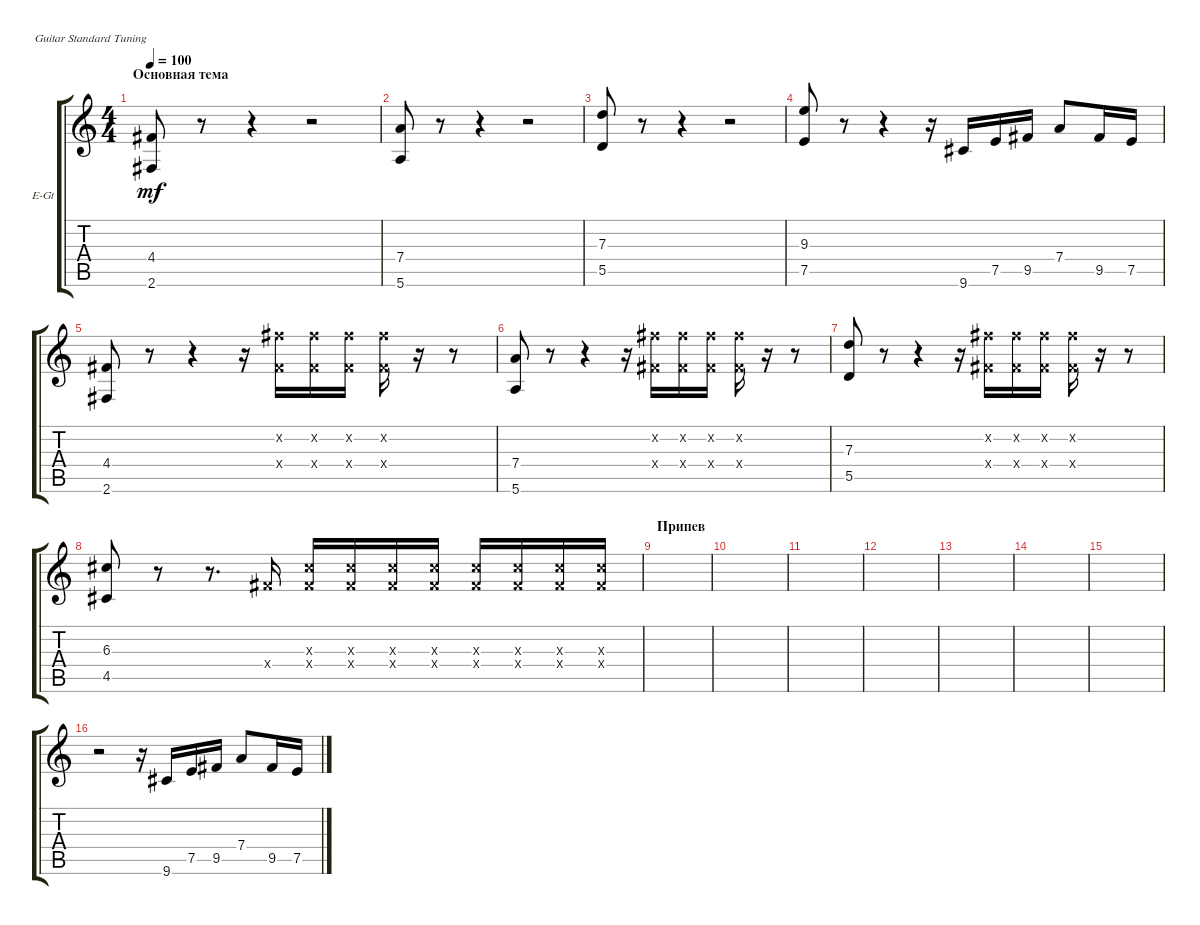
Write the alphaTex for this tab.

\defaultSystemsLayout 4
\bracketExtendMode groupsimilarinstruments
\firstSystemTrackNameOrientation horizontal
\otherSystemsTrackNameOrientation horizontal
\track ("Rhytm Guitar" "E-Gt") {instrument electricguitarclean}
\staff {score tabs}
\tuning (E4 B3 G3 D3 A2 E2)
\ts (4 4)
\section ("" "Основная тема")
\tempo 100
\clef g2
\ks c
(2.6 4.4).8{dy mf} r.8 r.4 r.2 |
(5.6 7.4).8 r.8 r.4 r.2 |
(5.5 7.3).8 r.8 r.4 r.2 |
(7.5 9.3).8 r.8 r.4 r.16 9.6.16 7.5.16 9.5.16 7.4.8 9.5.16 7.5.16 |
(2.6 4.4).8 r.8 r.4 r.16 (4.4{x} 7.2{x}).16 (4.4{x} 7.2{x}).16 (4.4{x} 7.2{x}).16 (7.2{x} 4.4{x}).16 r.16 r.8 |
(5.6 7.4).8 r.8 r.4 r.16 (4.4{x} 7.2{x}).16 (4.4{x} 7.2{x}).16 (4.4{x} 7.2{x}).16 (7.2{x} 4.4{x}).16 r.16 r.8 |
(5.5 7.3).8 r.8 r.4 r.16 (4.4{x} 7.2{x}).16 (4.4{x} 7.2{x}).16 (4.4{x} 7.2{x}).16 (7.2{x} 4.4{x}).16 r.16 r.8 |
(4.5 6.3).8 r.8 r.8{d} 4.4{x}.16 (6.3{x} 4.4{x}).16 (6.3{x} 4.4{x}).16 (6.3{x} 4.4{x}).16 (6.3{x} 4.4{x}).16 (6.3{x} 4.4{x}).16 (6.3{x} 4.4{x}).16 (6.3{x} 4.4{x}).16 (6.3{x} 4.4{x}).16 |
\section ("" "Припев")
|
|
|
|
|
|
|
r.2 r.16 9.6.16 7.5.16 9.5.16 7.4.8 9.5.16 7.5.16
